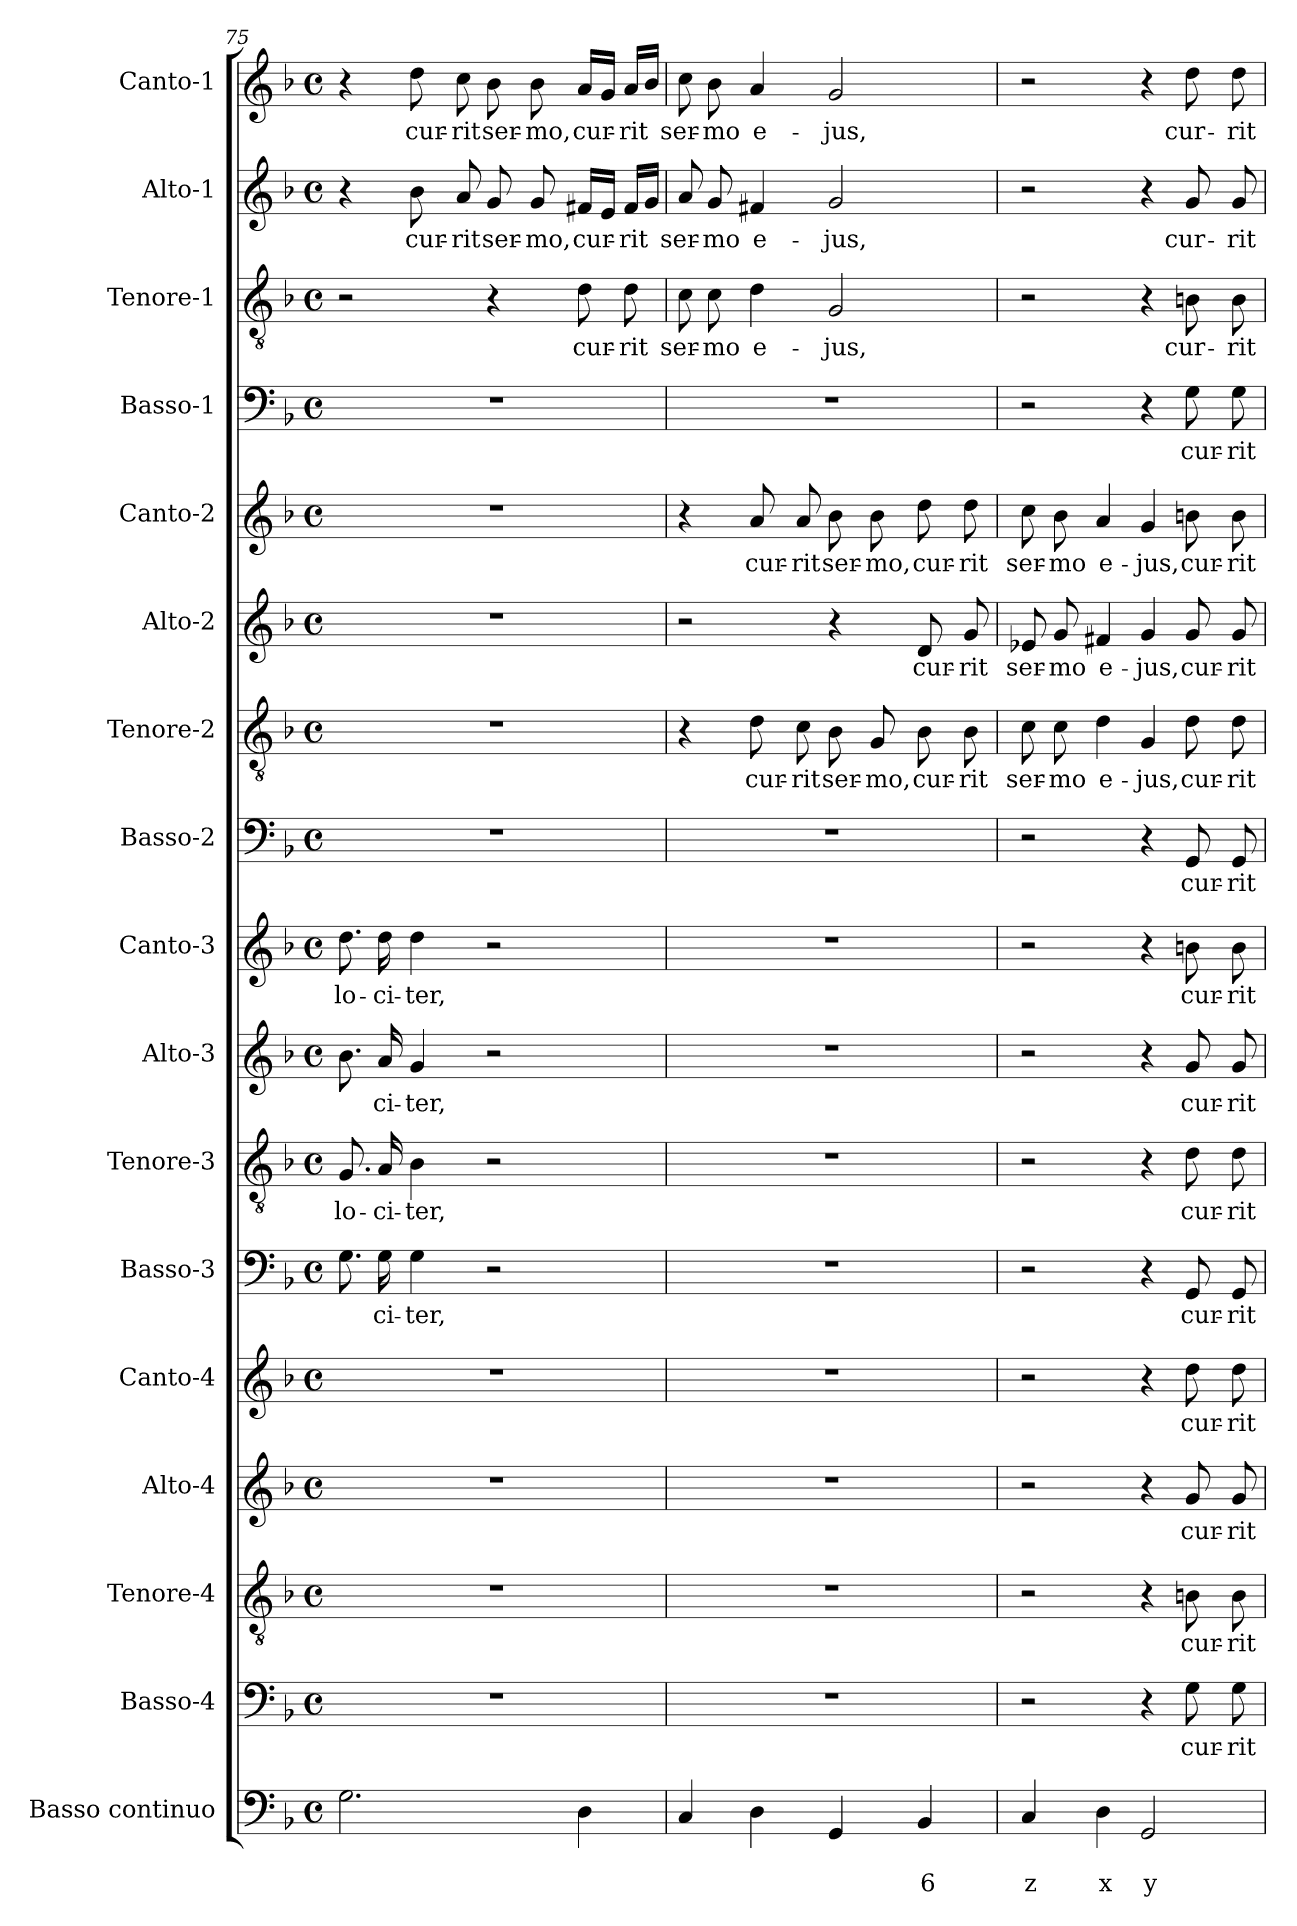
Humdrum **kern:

**kern	**text	**text	**kern	**text	**kern	**text	**kern	**text	**kern	**text	**kern	**text	**kern	**text	**kern	**text	**kern	**text	**kern	**text	**kern	**text	**kern	**text	**kern	**text	**kern	**text	**kern	**text	**kern	**text	**kern	**text
*part17	*part17	*part17	*part16	*part16	*part15	*part15	*part14	*part14	*part13	*part13	*part12	*part12	*part11	*part11	*part10	*part10	*part9	*part9	*part8	*part8	*part7	*part7	*part6	*part6	*part5	*part5	*part4	*part4	*part3	*part3	*part2	*part2	*part1	*part1
*staff17	*staff17	*staff17	*staff16	*staff16	*staff15	*staff15	*staff14	*staff14	*staff13	*staff13	*staff12	*staff12	*staff11	*staff11	*staff10	*staff10	*staff9	*staff9	*staff8	*staff8	*staff7	*staff7	*staff6	*staff6	*staff5	*staff5	*staff4	*staff4	*staff3	*staff3	*staff2	*staff2	*staff1	*staff1
*I"Basso continuo	*	*	*I"Basso-4	*	*I"Tenore-4	*	*I"Alto-4	*	*I"Canto-4	*	*I"Basso-3	*	*I"Tenore-3	*	*I"Alto-3	*	*I"Canto-3	*	*I"Basso-2	*	*I"Tenore-2	*	*I"Alto-2	*	*I"Canto-2	*	*I"Basso-1	*	*I"Tenore-1	*	*I"Alto-1	*	*I"Canto-1	*
*I'BC	*	*	*I'B4	*	*I'T4	*	*I'A4	*	*I'C4	*	*I'B3	*	*I'T3	*	*I'A3	*	*I'C3	*	*I'B2	*	*I'T2	*	*I'A2	*	*I'C2	*	*I'B1	*	*I'T1	*	*I'A1	*	*I'C1	*
*clefF4	*	*	*clefF4	*	*clefGv2	*	*clefG2	*	*clefG2	*	*clefF4	*	*clefGv2	*	*clefG2	*	*clefG2	*	*clefF4	*	*clefGv2	*	*clefG2	*	*clefG2	*	*clefF4	*	*clefGv2	*	*clefG2	*	*clefG2	*
*k[b-]	*	*	*k[b-]	*	*k[b-]	*	*k[b-]	*	*k[b-]	*	*k[b-]	*	*k[b-]	*	*k[b-]	*	*k[b-]	*	*k[b-]	*	*k[b-]	*	*k[b-]	*	*k[b-]	*	*k[b-]	*	*k[b-]	*	*k[b-]	*	*k[b-]	*
*F:	*	*	*F:	*	*F:	*	*F:	*	*F:	*	*F:	*	*F:	*	*F:	*	*F:	*	*F:	*	*F:	*	*F:	*	*F:	*	*F:	*	*F:	*	*F:	*	*F:	*
*M4/4	*	*	*M4/4	*	*M4/4	*	*M4/4	*	*M4/4	*	*M4/4	*	*M4/4	*	*M4/4	*	*M4/4	*	*M4/4	*	*M4/4	*	*M4/4	*	*M4/4	*	*M4/4	*	*M4/4	*	*M4/4	*	*M4/4	*
*met(c)	*	*	*met(c)	*	*met(c)	*	*met(c)	*	*met(c)	*	*met(c)	*	*met(c)	*	*met(c)	*	*met(c)	*	*met(c)	*	*met(c)	*	*met(c)	*	*met(c)	*	*met(c)	*	*met(c)	*	*met(c)	*	*met(c)	*
=75	=75	=75	=75	=75	=75	=75	=75	=75	=75	=75	=75	=75	=75	=75	=75	=75	=75	=75	=75	=75	=75	=75	=75	=75	=75	=75	=75	=75	=75	=75	=75	=75	=75	=75
!	!	!	!	!	!	!	!	!	!	!	!	!	!	!LO:LY:b	!	!	!	!	!	!	!	!	!	!	!	!	!	!	!	!	!	!	!	!
!	!	!	!	!	!	!	!	!	!	!	!	!	!	!	!	!	!	!LO:LY:b	!	!	!	!	!	!	!	!	!	!	!	!	!	!	!	!
2.G\	.	.	1r	.	1r	.	1r	.	1r	.	8.G\	.	8.G/	-lo-	8.b-\	.	8.dd\	-lo-	1r	.	1r	.	1r	.	1r	.	1r	.	2r	.	4r	.	4r	.
!	!	!	!	!	!	!	!	!	!	!	!	!LO:LY:b	!	!	!	!	!	!	!	!	!	!	!	!	!	!	!	!	!	!	!	!	!	!
!	!	!	!	!	!	!	!	!	!	!	!	!	!	!LO:LY:b	!	!	!	!	!	!	!	!	!	!	!	!	!	!	!	!	!	!	!	!
!	!	!	!	!	!	!	!	!	!	!	!	!	!	!	!	!LO:LY:b	!	!	!	!	!	!	!	!	!	!	!	!	!	!	!	!	!	!
!	!	!	!	!	!	!	!	!	!	!	!	!	!	!	!	!	!	!LO:LY:b	!	!	!	!	!	!	!	!	!	!	!	!	!	!	!	!
.	.	.	.	.	.	.	.	.	.	.	16G\	-ci-	16A/	-ci-	16a/	-ci-	16dd\	-ci-	.	.	.	.	.	.	.	.	.	.	.	.	.	.	.	.
!	!	!	!	!	!	!	!	!	!	!	!	!LO:LY:b	!	!	!	!	!	!	!	!	!	!	!	!	!	!	!	!	!	!	!	!	!	!
!	!	!	!	!	!	!	!	!	!	!	!	!	!	!LO:LY:b	!	!	!	!	!	!	!	!	!	!	!	!	!	!	!	!	!	!	!	!
!	!	!	!	!	!	!	!	!	!	!	!	!	!	!	!	!LO:LY:b	!	!	!	!	!	!	!	!	!	!	!	!	!	!	!	!	!	!
!	!	!	!	!	!	!	!	!	!	!	!	!	!	!	!	!	!	!LO:LY:b	!	!	!	!	!	!	!	!	!	!	!	!	!	!	!	!
!	!	!	!	!	!	!	!	!	!	!	!	!	!	!	!	!	!	!	!	!	!	!	!	!	!	!	!	!	!	!	!	!LO:LY:b	!	!
!	!	!	!	!	!	!	!	!	!	!	!	!	!	!	!	!	!	!	!	!	!	!	!	!	!	!	!	!	!	!	!	!	!	!LO:LY:b
.	.	.	.	.	.	.	.	.	.	.	4G\	-ter,	4B-\	-ter,	4g/	-ter,	4dd\	-ter,	.	.	.	.	.	.	.	.	.	.	.	.	8b-\	cur-	8dd\	cur-
!	!	!	!	!	!	!	!	!	!	!	!	!	!	!	!	!	!	!	!	!	!	!	!	!	!	!	!	!	!	!	!	!LO:LY:b	!	!
!	!	!	!	!	!	!	!	!	!	!	!	!	!	!	!	!	!	!	!	!	!	!	!	!	!	!	!	!	!	!	!	!	!	!LO:LY:b
.	.	.	.	.	.	.	.	.	.	.	.	.	.	.	.	.	.	.	.	.	.	.	.	.	.	.	.	.	.	.	8a/	-rit	8cc\	-rit
!	!	!	!	!	!	!	!	!	!	!	!	!	!	!	!	!	!	!	!	!	!	!	!	!	!	!	!	!	!	!	!	!LO:LY:b	!	!
!	!	!	!	!	!	!	!	!	!	!	!	!	!	!	!	!	!	!	!	!	!	!	!	!	!	!	!	!	!	!	!	!	!	!LO:LY:b
.	.	.	.	.	.	.	.	.	.	.	2r	.	2r	.	2r	.	2r	.	.	.	.	.	.	.	.	.	.	.	4r	.	8g/	ser-	8b-\	ser-
!	!	!	!	!	!	!	!	!	!	!	!	!	!	!	!	!	!	!	!	!	!	!	!	!	!	!	!	!	!	!	!	!LO:LY:b	!	!
!	!	!	!	!	!	!	!	!	!	!	!	!	!	!	!	!	!	!	!	!	!	!	!	!	!	!	!	!	!	!	!	!	!	!LO:LY:b
.	.	.	.	.	.	.	.	.	.	.	.	.	.	.	.	.	.	.	.	.	.	.	.	.	.	.	.	.	.	.	8g/	-mo,	8b-\	-mo,
!	!	!	!	!	!	!	!	!	!	!	!	!	!	!	!	!	!	!	!	!	!	!	!	!	!	!	!	!	!	!LO:LY:b	!	!	!	!
!	!	!	!	!	!	!	!	!	!	!	!	!	!	!	!	!	!	!	!	!	!	!	!	!	!	!	!	!	!	!	!	!LO:LY:b	!	!
!	!	!	!	!	!	!	!	!	!	!	!	!	!	!	!	!	!	!	!	!	!	!	!	!	!	!	!	!	!	!	!	!	!	!LO:LY:b
4D\	.	.	.	.	.	.	.	.	.	.	.	.	.	.	.	.	.	.	.	.	.	.	.	.	.	.	.	.	8d\	cur-	16f#X/LL	cur-	16a/LL	cur-
.	.	.	.	.	.	.	.	.	.	.	.	.	.	.	.	.	.	.	.	.	.	.	.	.	.	.	.	.	.	.	16e/JJ	.	16g/JJ	.
!	!	!	!	!	!	!	!	!	!	!	!	!	!	!	!	!	!	!	!	!	!	!	!	!	!	!	!	!	!	!LO:LY:b	!	!	!	!
!	!	!	!	!	!	!	!	!	!	!	!	!	!	!	!	!	!	!	!	!	!	!	!	!	!	!	!	!	!	!	!	!LO:LY:b	!	!
!	!	!	!	!	!	!	!	!	!	!	!	!	!	!	!	!	!	!	!	!	!	!	!	!	!	!	!	!	!	!	!	!	!	!LO:LY:b
.	.	.	.	.	.	.	.	.	.	.	.	.	.	.	.	.	.	.	.	.	.	.	.	.	.	.	.	.	8d\	-rit	16f#/LL	-rit	16a/LL	-rit
.	.	.	.	.	.	.	.	.	.	.	.	.	.	.	.	.	.	.	.	.	.	.	.	.	.	.	.	.	.	.	16g/JJ	.	16b-/JJ	.
!!LO:PB:g=z
=76	=76	=76	=76	=76	=76	=76	=76	=76	=76	=76	=76	=76	=76	=76	=76	=76	=76	=76	=76	=76	=76	=76	=76	=76	=76	=76	=76	=76	=76	=76	=76	=76	=76	=76
!	!	!	!	!	!	!	!	!	!	!	!	!	!	!	!	!	!	!	!	!	!	!	!	!	!	!	!	!	!	!LO:LY:b	!	!	!	!
!	!	!	!	!	!	!	!	!	!	!	!	!	!	!	!	!	!	!	!	!	!	!	!	!	!	!	!	!	!	!	!	!LO:LY:b	!	!
!	!	!	!	!	!	!	!	!	!	!	!	!	!	!	!	!	!	!	!	!	!	!	!	!	!	!	!	!	!	!	!	!	!	!LO:LY:b
4C/	.	.	1r	.	1r	.	1r	.	1r	.	1r	.	1r	.	1r	.	1r	.	1r	.	4r	.	2r	.	4r	.	1r	.	8c\	ser-	8a/	ser-	8cc\	ser-
!	!	!	!	!	!	!	!	!	!	!	!	!	!	!	!	!	!	!	!	!	!	!	!	!	!	!	!	!	!	!LO:LY:b	!	!	!	!
!	!	!	!	!	!	!	!	!	!	!	!	!	!	!	!	!	!	!	!	!	!	!	!	!	!	!	!	!	!	!	!	!LO:LY:b	!	!
!	!	!	!	!	!	!	!	!	!	!	!	!	!	!	!	!	!	!	!	!	!	!	!	!	!	!	!	!	!	!	!	!	!	!LO:LY:b
.	.	.	.	.	.	.	.	.	.	.	.	.	.	.	.	.	.	.	.	.	.	.	.	.	.	.	.	.	8c\	-mo	8g/	-mo	8b-\	-mo
!	!	!	!	!	!	!	!	!	!	!	!	!	!	!	!	!	!	!	!	!	!	!LO:LY:b	!	!	!	!	!	!	!	!	!	!	!	!
!	!	!	!	!	!	!	!	!	!	!	!	!	!	!	!	!	!	!	!	!	!	!	!	!	!	!LO:LY:b	!	!	!	!	!	!	!	!
!	!	!	!	!	!	!	!	!	!	!	!	!	!	!	!	!	!	!	!	!	!	!	!	!	!	!	!	!	!	!LO:LY:b	!	!	!	!
!	!	!	!	!	!	!	!	!	!	!	!	!	!	!	!	!	!	!	!	!	!	!	!	!	!	!	!	!	!	!	!	!LO:LY:b	!	!
!	!	!	!	!	!	!	!	!	!	!	!	!	!	!	!	!	!	!	!	!	!	!	!	!	!	!	!	!	!	!	!	!	!	!LO:LY:b
4D\	.	.	.	.	.	.	.	.	.	.	.	.	.	.	.	.	.	.	.	.	8d\	cur-	.	.	8a/	cur-	.	.	4d\	e-	4f#X/	e-	4a/	e-
!	!	!	!	!	!	!	!	!	!	!	!	!	!	!	!	!	!	!	!	!	!	!LO:LY:b	!	!	!	!	!	!	!	!	!	!	!	!
!	!	!	!	!	!	!	!	!	!	!	!	!	!	!	!	!	!	!	!	!	!	!	!	!	!	!LO:LY:b	!	!	!	!	!	!	!	!
.	.	.	.	.	.	.	.	.	.	.	.	.	.	.	.	.	.	.	.	.	8c\	-rit	.	.	8a/	-rit	.	.	.	.	.	.	.	.
!	!	!	!	!	!	!	!	!	!	!	!	!	!	!	!	!	!	!	!	!	!	!LO:LY:b	!	!	!	!	!	!	!	!	!	!	!	!
!	!	!	!	!	!	!	!	!	!	!	!	!	!	!	!	!	!	!	!	!	!	!	!	!	!	!LO:LY:b	!	!	!	!	!	!	!	!
!	!	!	!	!	!	!	!	!	!	!	!	!	!	!	!	!	!	!	!	!	!	!	!	!	!	!	!	!	!	!LO:LY:b	!	!	!	!
!	!	!	!	!	!	!	!	!	!	!	!	!	!	!	!	!	!	!	!	!	!	!	!	!	!	!	!	!	!	!	!	!LO:LY:b	!	!
!	!	!	!	!	!	!	!	!	!	!	!	!	!	!	!	!	!	!	!	!	!	!	!	!	!	!	!	!	!	!	!	!	!	!LO:LY:b
4GG/	.	.	.	.	.	.	.	.	.	.	.	.	.	.	.	.	.	.	.	.	8B-\	ser-	4r	.	8b-\	ser-	.	.	2G/	-jus,	2g/	-jus,	2g/	-jus,
!	!	!	!	!	!	!	!	!	!	!	!	!	!	!	!	!	!	!	!	!	!	!LO:LY:b	!	!	!	!	!	!	!	!	!	!	!	!
!	!	!	!	!	!	!	!	!	!	!	!	!	!	!	!	!	!	!	!	!	!	!	!	!	!	!LO:LY:b	!	!	!	!	!	!	!	!
.	.	.	.	.	.	.	.	.	.	.	.	.	.	.	.	.	.	.	.	.	8G/	-mo,	.	.	8b-\	-mo,	.	.	.	.	.	.	.	.
!	!	!LO:LY:b	!	!	!	!	!	!	!	!	!	!	!	!	!	!	!	!	!	!	!	!	!	!	!	!	!	!	!	!	!	!	!	!
!	!	!	!	!	!	!	!	!	!	!	!	!	!	!	!	!	!	!	!	!	!	!LO:LY:b	!	!	!	!	!	!	!	!	!	!	!	!
!	!	!	!	!	!	!	!	!	!	!	!	!	!	!	!	!	!	!	!	!	!	!	!	!LO:LY:b	!	!	!	!	!	!	!	!	!	!
!	!	!	!	!	!	!	!	!	!	!	!	!	!	!	!	!	!	!	!	!	!	!	!	!	!	!LO:LY:b	!	!	!	!	!	!	!	!
4BB-/	.	6	.	.	.	.	.	.	.	.	.	.	.	.	.	.	.	.	.	.	8B-\	cur-	8d/	cur-	8dd\	cur-	.	.	.	.	.	.	.	.
!	!	!	!	!	!	!	!	!	!	!	!	!	!	!	!	!	!	!	!	!	!	!LO:LY:b	!	!	!	!	!	!	!	!	!	!	!	!
!	!	!	!	!	!	!	!	!	!	!	!	!	!	!	!	!	!	!	!	!	!	!	!	!LO:LY:b	!	!	!	!	!	!	!	!	!	!
!	!	!	!	!	!	!	!	!	!	!	!	!	!	!	!	!	!	!	!	!	!	!	!	!	!	!LO:LY:b	!	!	!	!	!	!	!	!
.	.	.	.	.	.	.	.	.	.	.	.	.	.	.	.	.	.	.	.	.	8B-\	-rit	8g/	-rit	8dd\	-rit	.	.	.	.	.	.	.	.
=77	=77	=77	=77	=77	=77	=77	=77	=77	=77	=77	=77	=77	=77	=77	=77	=77	=77	=77	=77	=77	=77	=77	=77	=77	=77	=77	=77	=77	=77	=77	=77	=77	=77	=77
!	!	!LO:LY:b	!	!	!	!	!	!	!	!	!	!	!	!	!	!	!	!	!	!	!	!	!	!	!	!	!	!	!	!	!	!	!	!
!	!	!	!	!	!	!	!	!	!	!	!	!	!	!	!	!	!	!	!	!	!	!LO:LY:b	!	!	!	!	!	!	!	!	!	!	!	!
!	!	!	!	!	!	!	!	!	!	!	!	!	!	!	!	!	!	!	!	!	!	!	!	!LO:LY:b	!	!	!	!	!	!	!	!	!	!
!	!	!	!	!	!	!	!	!	!	!	!	!	!	!	!	!	!	!	!	!	!	!	!	!	!	!LO:LY:b	!	!	!	!	!	!	!	!
4C/	.	z	2r	.	2r	.	2r	.	2r	.	2r	.	2r	.	2r	.	2r	.	2r	.	8c\	ser-	8e-X/	ser-	8cc\	ser-	2r	.	2r	.	2r	.	2r	.
!	!	!	!	!	!	!	!	!	!	!	!	!	!	!	!	!	!	!	!	!	!	!LO:LY:b	!	!	!	!	!	!	!	!	!	!	!	!
!	!	!	!	!	!	!	!	!	!	!	!	!	!	!	!	!	!	!	!	!	!	!	!	!LO:LY:b	!	!	!	!	!	!	!	!	!	!
!	!	!	!	!	!	!	!	!	!	!	!	!	!	!	!	!	!	!	!	!	!	!	!	!	!	!LO:LY:b	!	!	!	!	!	!	!	!
.	.	.	.	.	.	.	.	.	.	.	.	.	.	.	.	.	.	.	.	.	8c\	-mo	8g/	-mo	8b-\	-mo	.	.	.	.	.	.	.	.
!	!	!LO:LY:b	!	!	!	!	!	!	!	!	!	!	!	!	!	!	!	!	!	!	!	!	!	!	!	!	!	!	!	!	!	!	!	!
!	!	!	!	!	!	!	!	!	!	!	!	!	!	!	!	!	!	!	!	!	!	!LO:LY:b	!	!	!	!	!	!	!	!	!	!	!	!
!	!	!	!	!	!	!	!	!	!	!	!	!	!	!	!	!	!	!	!	!	!	!	!	!LO:LY:b	!	!	!	!	!	!	!	!	!	!
!	!	!	!	!	!	!	!	!	!	!	!	!	!	!	!	!	!	!	!	!	!	!	!	!	!	!LO:LY:b	!	!	!	!	!	!	!	!
4D\	.	x	.	.	.	.	.	.	.	.	.	.	.	.	.	.	.	.	.	.	4d\	e-	4f#X/	e-	4a/	e-	.	.	.	.	.	.	.	.
!	!	!LO:LY:b	!	!	!	!	!	!	!	!	!	!	!	!	!	!	!	!	!	!	!	!	!	!	!	!	!	!	!	!	!	!	!	!
!	!	!	!	!	!	!	!	!	!	!	!	!	!	!	!	!	!	!	!	!	!	!LO:LY:b	!	!	!	!	!	!	!	!	!	!	!	!
!	!	!	!	!	!	!	!	!	!	!	!	!	!	!	!	!	!	!	!	!	!	!	!	!LO:LY:b	!	!	!	!	!	!	!	!	!	!
!	!	!	!	!	!	!	!	!	!	!	!	!	!	!	!	!	!	!	!	!	!	!	!	!	!	!LO:LY:b	!	!	!	!	!	!	!	!
2GG/	.	y	4r	.	4r	.	4r	.	4r	.	4r	.	4r	.	4r	.	4r	.	4r	.	4G/	-jus,	4g/	-jus,	4g/	-jus,	4r	.	4r	.	4r	.	4r	.
!	!	!	!	!LO:LY:b	!	!	!	!	!	!	!	!	!	!	!	!	!	!	!	!	!	!	!	!	!	!	!	!	!	!	!	!	!	!
!	!	!	!	!	!	!LO:LY:b	!	!	!	!	!	!	!	!	!	!	!	!	!	!	!	!	!	!	!	!	!	!	!	!	!	!	!	!
!	!	!	!	!	!	!	!	!LO:LY:b	!	!	!	!	!	!	!	!	!	!	!	!	!	!	!	!	!	!	!	!	!	!	!	!	!	!
!	!	!	!	!	!	!	!	!	!	!LO:LY:b	!	!	!	!	!	!	!	!	!	!	!	!	!	!	!	!	!	!	!	!	!	!	!	!
!	!	!	!	!	!	!	!	!	!	!	!	!LO:LY:b	!	!	!	!	!	!	!	!	!	!	!	!	!	!	!	!	!	!	!	!	!	!
!	!	!	!	!	!	!	!	!	!	!	!	!	!	!LO:LY:b	!	!	!	!	!	!	!	!	!	!	!	!	!	!	!	!	!	!	!	!
!	!	!	!	!	!	!	!	!	!	!	!	!	!	!	!	!LO:LY:b	!	!	!	!	!	!	!	!	!	!	!	!	!	!	!	!	!	!
!	!	!	!	!	!	!	!	!	!	!	!	!	!	!	!	!	!	!LO:LY:b	!	!	!	!	!	!	!	!	!	!	!	!	!	!	!	!
!	!	!	!	!	!	!	!	!	!	!	!	!	!	!	!	!	!	!	!	!LO:LY:b	!	!	!	!	!	!	!	!	!	!	!	!	!	!
!	!	!	!	!	!	!	!	!	!	!	!	!	!	!	!	!	!	!	!	!	!	!LO:LY:b	!	!	!	!	!	!	!	!	!	!	!	!
!	!	!	!	!	!	!	!	!	!	!	!	!	!	!	!	!	!	!	!	!	!	!	!	!LO:LY:b	!	!	!	!	!	!	!	!	!	!
!	!	!	!	!	!	!	!	!	!	!	!	!	!	!	!	!	!	!	!	!	!	!	!	!	!	!LO:LY:b	!	!	!	!	!	!	!	!
!	!	!	!	!	!	!	!	!	!	!	!	!	!	!	!	!	!	!	!	!	!	!	!	!	!	!	!	!LO:LY:b	!	!	!	!	!	!
!	!	!	!	!	!	!	!	!	!	!	!	!	!	!	!	!	!	!	!	!	!	!	!	!	!	!	!	!	!	!LO:LY:b	!	!	!	!
!	!	!	!	!	!	!	!	!	!	!	!	!	!	!	!	!	!	!	!	!	!	!	!	!	!	!	!	!	!	!	!	!LO:LY:b	!	!
!	!	!	!	!	!	!	!	!	!	!	!	!	!	!	!	!	!	!	!	!	!	!	!	!	!	!	!	!	!	!	!	!	!	!LO:LY:b
.	.	.	8G\	cur-	8Bn\	cur-	8g/	cur-	8dd\	cur-	8GG/	cur-	8d\	cur-	8g/	cur-	8bn\	cur-	8GG/	cur-	8d\	cur-	8g/	cur-	8bn\	cur-	8G\	cur-	8Bn\	cur-	8g/	cur-	8dd\	cur-
!	!	!	!	!LO:LY:b	!	!	!	!	!	!	!	!	!	!	!	!	!	!	!	!	!	!	!	!	!	!	!	!	!	!	!	!	!	!
!	!	!	!	!	!	!LO:LY:b	!	!	!	!	!	!	!	!	!	!	!	!	!	!	!	!	!	!	!	!	!	!	!	!	!	!	!	!
!	!	!	!	!	!	!	!	!LO:LY:b	!	!	!	!	!	!	!	!	!	!	!	!	!	!	!	!	!	!	!	!	!	!	!	!	!	!
!	!	!	!	!	!	!	!	!	!	!LO:LY:b	!	!	!	!	!	!	!	!	!	!	!	!	!	!	!	!	!	!	!	!	!	!	!	!
!	!	!	!	!	!	!	!	!	!	!	!	!LO:LY:b	!	!	!	!	!	!	!	!	!	!	!	!	!	!	!	!	!	!	!	!	!	!
!	!	!	!	!	!	!	!	!	!	!	!	!	!	!LO:LY:b	!	!	!	!	!	!	!	!	!	!	!	!	!	!	!	!	!	!	!	!
!	!	!	!	!	!	!	!	!	!	!	!	!	!	!	!	!LO:LY:b	!	!	!	!	!	!	!	!	!	!	!	!	!	!	!	!	!	!
!	!	!	!	!	!	!	!	!	!	!	!	!	!	!	!	!	!	!LO:LY:b	!	!	!	!	!	!	!	!	!	!	!	!	!	!	!	!
!	!	!	!	!	!	!	!	!	!	!	!	!	!	!	!	!	!	!	!	!LO:LY:b	!	!	!	!	!	!	!	!	!	!	!	!	!	!
!	!	!	!	!	!	!	!	!	!	!	!	!	!	!	!	!	!	!	!	!	!	!LO:LY:b	!	!	!	!	!	!	!	!	!	!	!	!
!	!	!	!	!	!	!	!	!	!	!	!	!	!	!	!	!	!	!	!	!	!	!	!	!LO:LY:b	!	!	!	!	!	!	!	!	!	!
!	!	!	!	!	!	!	!	!	!	!	!	!	!	!	!	!	!	!	!	!	!	!	!	!	!	!LO:LY:b	!	!	!	!	!	!	!	!
!	!	!	!	!	!	!	!	!	!	!	!	!	!	!	!	!	!	!	!	!	!	!	!	!	!	!	!	!LO:LY:b	!	!	!	!	!	!
!	!	!	!	!	!	!	!	!	!	!	!	!	!	!	!	!	!	!	!	!	!	!	!	!	!	!	!	!	!	!LO:LY:b	!	!	!	!
!	!	!	!	!	!	!	!	!	!	!	!	!	!	!	!	!	!	!	!	!	!	!	!	!	!	!	!	!	!	!	!	!LO:LY:b	!	!
!	!	!	!	!	!	!	!	!	!	!	!	!	!	!	!	!	!	!	!	!	!	!	!	!	!	!	!	!	!	!	!	!	!	!LO:LY:b
.	.	.	8G\	-rit	8B\	-rit	8g/	-rit	8dd\	-rit	8GG/	-rit	8d\	-rit	8g/	-rit	8b\	-rit	8GG/	-rit	8d\	-rit	8g/	-rit	8b\	-rit	8G\	-rit	8B\	-rit	8g/	-rit	8dd\	-rit
=	=	=	=	=	=	=	=	=	=	=	=	=	=	=	=	=	=	=	=	=	=	=	=	=	=	=	=	=	=	=	=	=	=	=
*-	*-	*-	*-	*-	*-	*-	*-	*-	*-	*-	*-	*-	*-	*-	*-	*-	*-	*-	*-	*-	*-	*-	*-	*-	*-	*-	*-	*-	*-	*-	*-	*-	*-	*-
